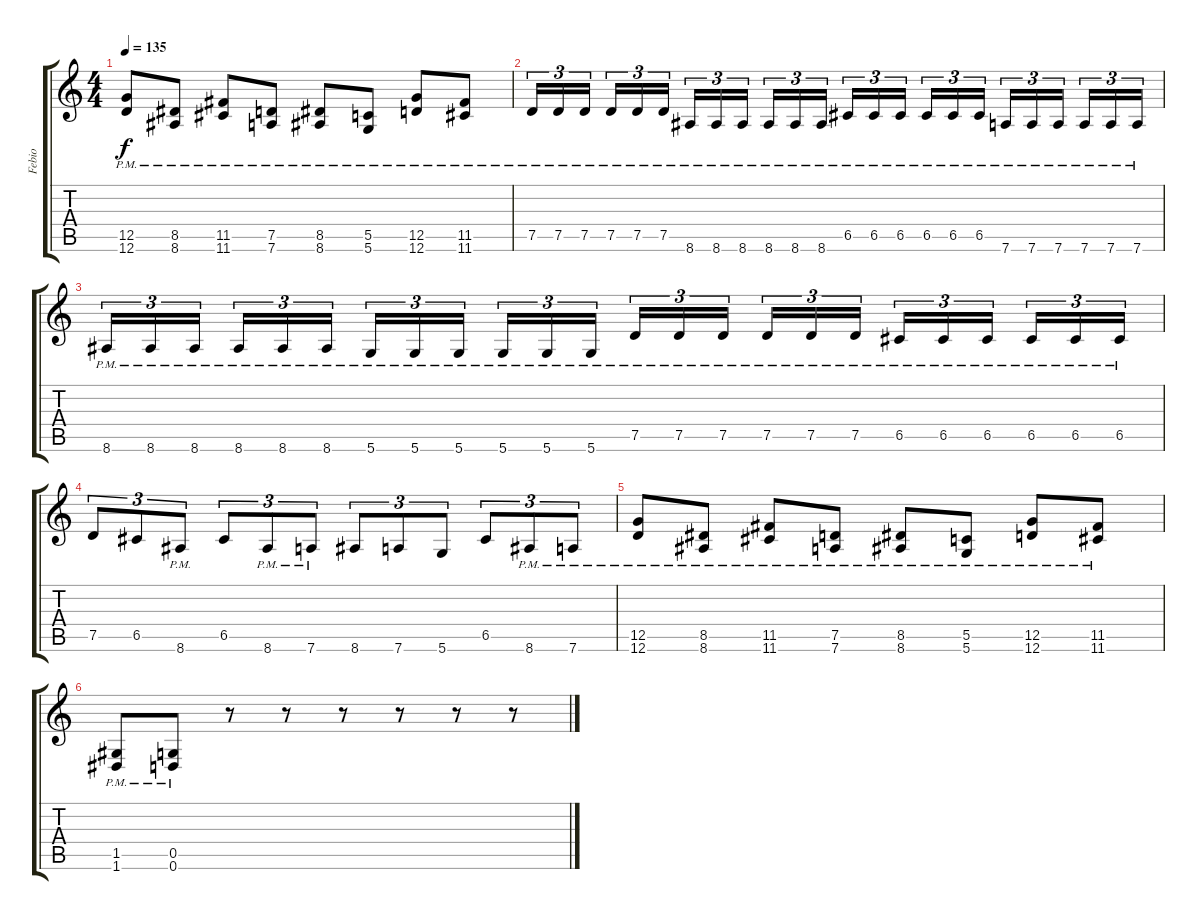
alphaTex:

\track ("Febio" "Febio") {instrument distortionguitar}
\staff {score tabs}
\tuning (D4 A3 F3 C3 G2 D2) {hide}
\ts (4 4)
\tempo 135
\clef g2
\ks c
(12.5{pm} 12.6{pm}).8{dy f} (8.5{pm} 8.6{pm}).8 (11.5{pm} 11.6{pm}).8 (7.5{pm} 7.6{pm}).8 (8.5{pm} 8.6{pm}).8 (5.5{pm} 5.6{pm}).8 (12.5{pm} 12.6{pm}).8 (11.5{pm} 11.6{pm}).8 |
7.5{pm}.16{tu (3 2)} 7.5{pm}.16{tu (3 2)} 7.5{pm}.16{tu (3 2) beam splitsecondary} 7.5{pm}.16{tu (3 2)} 7.5{pm}.16{tu (3 2)} 7.5{pm}.16{tu (3 2)} 8.6{pm}.16{tu (3 2)} 8.6{pm}.16{tu (3 2)} 8.6{pm}.16{tu (3 2) beam splitsecondary} 8.6{pm}.16{tu (3 2)} 8.6{pm}.16{tu (3 2)} 8.6{pm}.16{tu (3 2)} 6.5{pm}.16{tu (3 2)} 6.5{pm}.16{tu (3 2)} 6.5{pm}.16{tu (3 2) beam splitsecondary} 6.5{pm}.16{tu (3 2)} 6.5{pm}.16{tu (3 2)} 6.5{pm}.16{tu (3 2)} 7.6{pm}.16{tu (3 2)} 7.6{pm}.16{tu (3 2)} 7.6{pm}.16{tu (3 2) beam splitsecondary} 7.6{pm}.16{tu (3 2)} 7.6{pm}.16{tu (3 2)} 7.6{pm}.16{tu (3 2)} |
8.6{pm}.16{tu (3 2)} 8.6{pm}.16{tu (3 2)} 8.6{pm}.16{tu (3 2) beam splitsecondary} 8.6{pm}.16{tu (3 2)} 8.6{pm}.16{tu (3 2)} 8.6{pm}.16{tu (3 2)} 5.6{pm}.16{tu (3 2)} 5.6{pm}.16{tu (3 2)} 5.6{pm}.16{tu (3 2) beam splitsecondary} 5.6{pm}.16{tu (3 2)} 5.6{pm}.16{tu (3 2)} 5.6{pm}.16{tu (3 2)} 7.5{pm}.16{tu (3 2)} 7.5{pm}.16{tu (3 2)} 7.5{pm}.16{tu (3 2) beam splitsecondary} 7.5{pm}.16{tu (3 2)} 7.5{pm}.16{tu (3 2)} 7.5{pm}.16{tu (3 2)} 6.5{pm}.16{tu (3 2)} 6.5{pm}.16{tu (3 2)} 6.5{pm}.16{tu (3 2) beam splitsecondary} 6.5{pm}.16{tu (3 2)} 6.5{pm}.16{tu (3 2)} 6.5{pm}.16{tu (3 2)} |
7.5.8{tu (3 2)} 6.5.8{tu (3 2)} 8.6{pm}.8{tu (3 2)} 6.5.8{tu (3 2)} 8.6{pm}.8{tu (3 2)} 7.6{pm}.8{tu (3 2)} 8.6.8{tu (3 2)} 7.6.8{tu (3 2)} 5.6.8{tu (3 2)} 6.5.8{tu (3 2)} 8.6{pm}.8{tu (3 2)} 7.6{pm}.8{tu (3 2)} |
(12.5{pm} 12.6{pm}).8 (8.5{pm} 8.6{pm}).8 (11.5{pm} 11.6{pm}).8 (7.5{pm} 7.6{pm}).8 (8.5{pm} 8.6{pm}).8 (5.5{pm} 5.6{pm}).8 (12.5{pm} 12.6{pm}).8 (11.5{pm} 11.6{pm}).8 |
(1.5{pm} 1.6{pm}).8 (0.5{pm} 0.6{pm}).8 r.8 r.8 r.8 r.8 r.8 r.8
